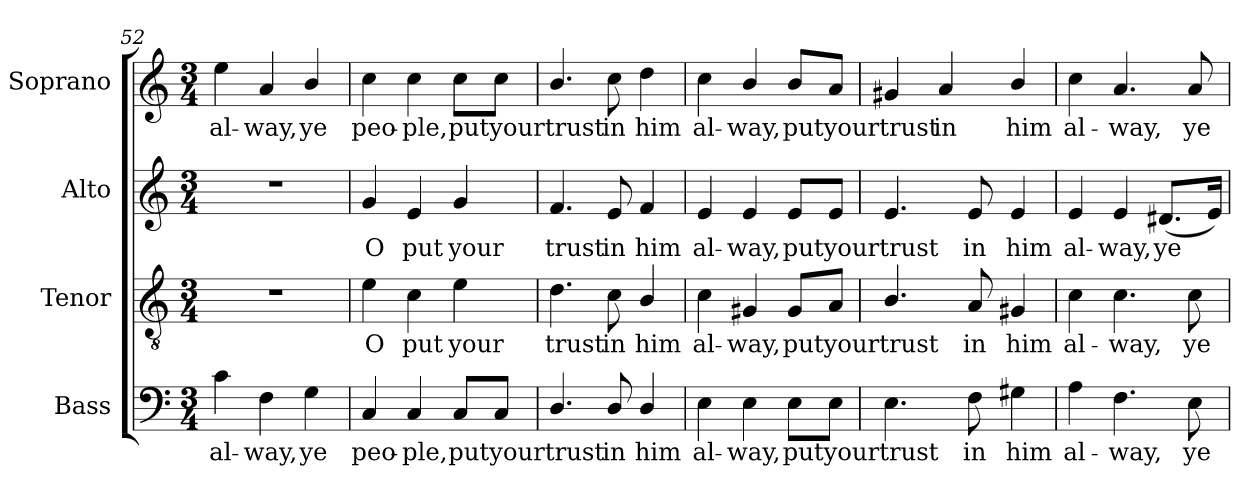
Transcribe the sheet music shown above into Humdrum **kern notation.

**kern	**text	**kern	**text	**kern	**text	**kern	**text
*part4	*part4	*part3	*part3	*part2	*part2	*part1	*part1
*staff4	*staff4	*staff3	*staff3	*staff2	*staff2	*staff1	*staff1
*I"Bass	*	*I"Tenor	*	*I"Alto	*	*I"Soprano	*
*I'B.	*	*I'T.	*	*I'A.	*	*I'S.	*
*clefF4	*	*clefGv2	*	*clefG2	*	*clefG2	*
*	*	*ITrd7c12	*	*	*	*	*
*k[]	*	*k[]	*	*k[]	*	*k[]	*
*a:	*	*a:	*	*a:	*	*a:	*
*M3/4	*	*M3/4	*	*M3/4	*	*M3/4	*
=52	=52	=52	=52	=52	=52	=52	=52
!	!LO:LY:b:color=#000000	!LO:N:vis=1	!	!LO:N:vis=1	!	!	!
!	!	!	!	!	!	!	!LO:LY:b:color=#000000
4ci\	al-	2.r	.	2.r	.	4eei\	al-
!	!LO:LY:b:color=#000000	!	!	!	!	!	!
!	!	!	!	!	!	!	!LO:LY:b:color=#000000
4Fi\	-way,	.	.	.	.	4ai/	-way,
!	!LO:LY:b:color=#000000	!	!	!	!	!	!
!	!	!	!	!	!	!	!LO:LY:b:color=#000000
4Gi\	ye	.	.	.	.	4bi/	ye
=53	=53	=53	=53	=53	=53	=53	=53
!	!LO:LY:b:color=#000000	!	!	!	!	!	!
!	!	!	!LO:LY:b:color=#000000	!	!	!	!
!	!	!	!	!	!LO:LY:b:color=#000000	!	!
!	!	!	!	!	!	!	!LO:LY:b:color=#000000
4Ci/	peo-	4Ei\	O	4gi/	O	4cci\	peo-
!	!LO:LY:b:color=#000000	!	!	!	!	!	!
!	!	!	!LO:LY:b:color=#000000	!	!	!	!
!	!	!	!	!	!LO:LY:b:color=#000000	!	!
!	!	!	!	!	!	!	!LO:LY:b:color=#000000
4Ci/	-ple,	4Ci\	put	4ei/	put	4cci\	-ple,
!	!LO:LY:b:color=#000000	!	!	!	!	!	!
!	!	!	!LO:LY:b:color=#000000	!	!	!	!
!	!	!	!	!	!LO:LY:b:color=#000000	!	!
!	!	!	!	!	!	!	!LO:LY:b:color=#000000
8Ci/L	put	4Ei\	your	4gi/	your	8cci\L	put
!	!LO:LY:b:color=#000000	!	!	!	!	!	!
!	!	!	!	!	!	!	!LO:LY:b:color=#000000
8Ci/J	your	.	.	.	.	8cci\J	your
=54	=54	=54	=54	=54	=54	=54	=54
!	!LO:LY:b:color=#000000	!	!	!	!	!	!
!	!	!	!LO:LY:b:color=#000000	!	!	!	!
!	!	!	!	!	!LO:LY:b:color=#000000	!	!
!	!	!	!	!	!	!	!LO:LY:b:color=#000000
4.Di/	trust	4.Di\	trust	4.fi/	trust	4.bi/	trust
!	!LO:LY:b:color=#000000	!	!	!	!	!	!
!	!	!	!LO:LY:b:color=#000000	!	!	!	!
!	!	!	!	!	!LO:LY:b:color=#000000	!	!
!	!	!	!	!	!	!	!LO:LY:b:color=#000000
8Di/	in	8Ci\	in	8ei/	in	8cci\	in
!	!LO:LY:b:color=#000000	!	!	!	!	!	!
!	!	!	!LO:LY:b:color=#000000	!	!	!	!
!	!	!	!	!	!LO:LY:b:color=#000000	!	!
!	!	!	!	!	!	!	!LO:LY:b:color=#000000
4Di/	him	4BBi/	him	4fi/	him	4ddi\	him
=55	=55	=55	=55	=55	=55	=55	=55
!	!LO:LY:b:color=#000000	!	!	!	!	!	!
!	!	!	!LO:LY:b:color=#000000	!	!	!	!
!	!	!	!	!	!LO:LY:b:color=#000000	!	!
!	!	!	!	!	!	!	!LO:LY:b:color=#000000
4Ei\	al-	4Ci\	al-	4ei/	al-	4cci\	al-
!	!LO:LY:b:color=#000000	!	!	!	!	!	!
!	!	!	!LO:LY:b:color=#000000	!	!	!	!
!	!	!	!	!	!LO:LY:b:color=#000000	!	!
!	!	!	!	!	!	!	!LO:LY:b:color=#000000
4Ei\	-way,	4GG#Xi/	-way,	4ei/	-way,	4bi/	-way,
!	!LO:LY:b:color=#000000	!	!	!	!	!	!
!	!	!	!LO:LY:b:color=#000000	!	!	!	!
!	!	!	!	!	!LO:LY:b:color=#000000	!	!
!	!	!	!	!	!	!	!LO:LY:b:color=#000000
8Ei\L	put	8GG#i/L	put	8ei/L	put	8bi/L	put
!	!LO:LY:b:color=#000000	!	!	!	!	!	!
!	!	!	!LO:LY:b:color=#000000	!	!	!	!
!	!	!	!	!	!LO:LY:b:color=#000000	!	!
!	!	!	!	!	!	!	!LO:LY:b:color=#000000
8Ei\J	your	8AAi/J	your	8ei/J	your	8ai/J	your
=56	=56	=56	=56	=56	=56	=56	=56
!	!LO:LY:b:color=#000000	!	!	!	!	!	!
!	!	!	!LO:LY:b:color=#000000	!	!	!	!
!	!	!	!	!	!LO:LY:b:color=#000000	!	!
!	!	!	!	!	!	!	!LO:LY:b:color=#000000
4.Ei\	trust	4.BBi/	trust	4.ei/	trust	4g#Xi/	trust
!	!	!	!	!	!	!	!LO:LY:b:color=#000000
.	.	.	.	.	.	4ai/	in
!	!LO:LY:b:color=#000000	!	!	!	!	!	!
!	!	!	!LO:LY:b:color=#000000	!	!	!	!
!	!	!	!	!	!LO:LY:b:color=#000000	!	!
8Fi\	in	8AAi/	in	8ei/	in	.	.
!	!LO:LY:b:color=#000000	!	!	!	!	!	!
!	!	!	!LO:LY:b:color=#000000	!	!	!	!
!	!	!	!	!	!LO:LY:b:color=#000000	!	!
!	!	!	!	!	!	!	!LO:LY:b:color=#000000
4G#Xi\	him	4GG#Xi/	him	4ei/	him	4bi/	him
!!LO:PB:g=z
=57	=57	=57	=57	=57	=57	=57	=57
!	!LO:LY:b:color=#000000	!	!	!	!	!	!
!	!	!	!LO:LY:b:color=#000000	!	!	!	!
!	!	!	!	!	!LO:LY:b:color=#000000	!	!
!	!	!	!	!	!	!	!LO:LY:b:color=#000000
4Ai\	al-	4Ci\	al-	4ei/	al-	4cci\	al-
!	!LO:LY:b:color=#000000	!	!	!	!	!	!
!	!	!	!LO:LY:b:color=#000000	!	!	!	!
!	!	!	!	!	!LO:LY:b:color=#000000	!	!
!	!	!	!	!	!	!	!LO:LY:b:color=#000000
4.Fi\	-way,	4.Ci\	-way,	4ei/	-way,	4.ai/	-way,
!	!	!	!	!	!LO:LY:b:color=#000000	!	!
.	.	.	.	(8.d#Xi/L	ye	.	.
!	!LO:LY:b:color=#000000	!	!	!	!	!	!
!	!	!	!LO:LY:b:color=#000000	!	!	!	!
!	!	!	!	!	!	!	!LO:LY:b:color=#000000
8Ei\	ye	8Ci\	ye	.	.	8ai/	ye
.	.	.	.	16ei/Jk)	.	.	.
=	=	=	=	=	=	=	=
*-	*-	*-	*-	*-	*-	*-	*-
